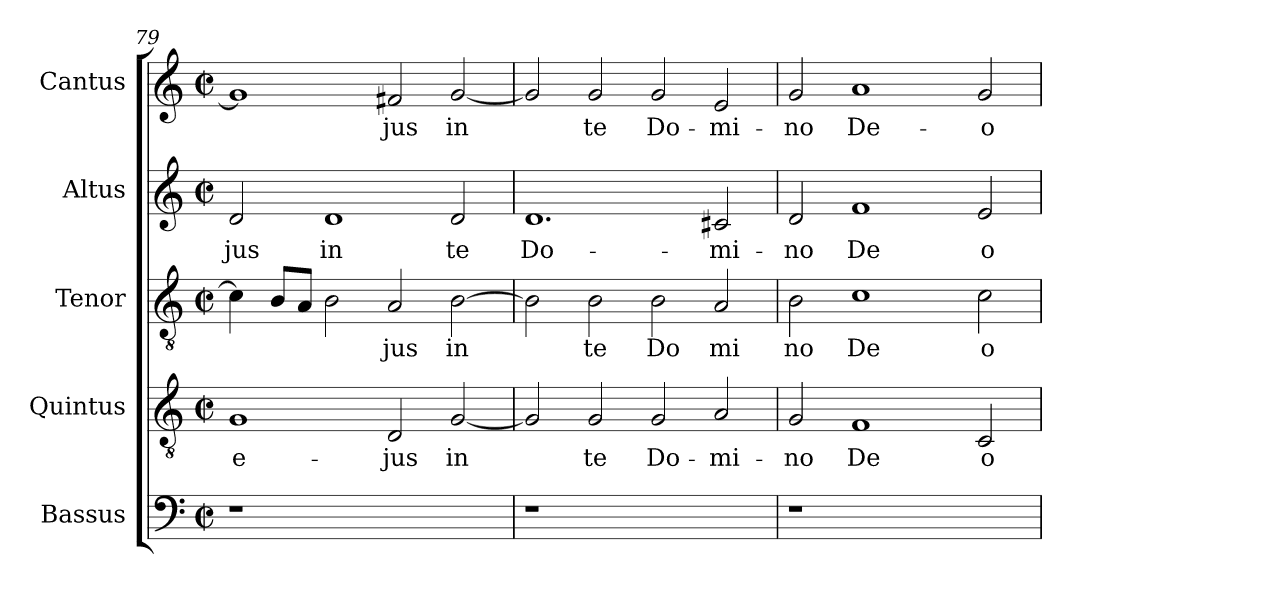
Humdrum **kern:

**kern	**kern	**text	**kern	**text	**kern	**text	**kern	**text
*part5	*part4	*part4	*part3	*part3	*part2	*part2	*part1	*part1
*staff5	*staff4	*staff4	*staff3	*staff3	*staff2	*staff2	*staff1	*staff1
*I"Bassus	*I"Quintus	*	*I"Tenor	*	*I"Altus	*	*I"Cantus	*
*clefF4	*clefGv2	*	*clefGv2	*	*clefG2	*	*clefG2	*
*k[]	*k[]	*	*k[]	*	*k[]	*	*k[]	*
*C:	*C:	*	*C:	*	*C:	*	*C:	*
*M2/2	*M2/2	*	*M2/2	*	*M2/2	*	*M2/2	*
*met(c|)	*met(c|)	*	*met(c|)	*	*met(c|)	*	*met(c|)	*
=79	=79	=79	=79	=79	=79	=79	=79	=79
!	!	!LO:LY:b:cj	!	!LO:LY:b:cj	!	!LO:LY:b:cj	!	!LO:LY:b:cj
1r	1G	e-	4c\]	.	2d/	-jus	1g]	--
!	!	!	!	!LO:LY:b:cj	!	!	!	!
.	.	.	8B/L	.	.	.	.	.
!	!	!	!	!LO:LY:b:cj	!	!	!	!
.	.	.	8A/J	.	.	.	.	.
!	!	!	!	!LO:LY:b:cj	!	!LO:LY:b:cj	!	!
.	.	.	2B\	.	1d	in	.	.
!	!	!LO:LY:b:cj	!	!LO:LY:b:cj	!	!	!	!LO:LY:b:cj
1ryy	2D/	-jus	2A/	jus	.	.	2f#X/	-jus
!	!	!LO:LY:b:cj	!	!LO:LY:b:cj	!	!LO:LY:b:cj	!	!LO:LY:b:cj
.	[<2G/	in	[>2B\	in	2d/	te	[<2g/	in
=80	=80	=80	=80	=80	=80	=80	=80	=80
!	!	!LO:LY:b:cj	!	!LO:LY:b:cj	!	!LO:LY:b:cj	!	!LO:LY:b:cj
1r	2G/]	.	2B\]	.	1.d	Do-	2g/]	.
!	!	!LO:LY:b:cj	!	!LO:LY:b:cj	!	!	!	!LO:LY:b:cj
.	2G/	te	2B\	te	.	.	2g/	te
!	!	!LO:LY:b:cj	!	!LO:LY:b:cj	!	!	!	!LO:LY:b:cj
1ryy	2G/	Do-	2B\	Do	.	.	2g/	Do-
!	!	!LO:LY:b:cj	!	!LO:LY:b:cj	!	!LO:LY:b:cj	!	!LO:LY:b:cj
.	2A/	-mi-	2A/	mi	2c#X/	-mi-	2e/	-mi-
!!LO:LB:g=z
=81	=81	=81	=81	=81	=81	=81	=81	=81
!	!	!LO:LY:b:cj	!	!LO:LY:b:cj	!	!LO:LY:b:cj	!	!LO:LY:b:cj
1r	2G/	-no	2B\	no	2d/	-no	2g/	-no
!	!	!LO:LY:b:cj	!	!LO:LY:b:cj	!	!LO:LY:b:cj	!	!LO:LY:b:cj
.	1F	De	1c	De	1f	De	1a	De-
1ryy	.	.	.	.	.	.	.	.
!	!	!LO:LY:b:cj	!	!LO:LY:b:cj	!	!LO:LY:b:cj	!	!LO:LY:b:cj
.	2C/	o	2c\	o	2e/	o	2g/	-o
=	=	=	=	=	=	=	=	=
*-	*-	*-	*-	*-	*-	*-	*-	*-
